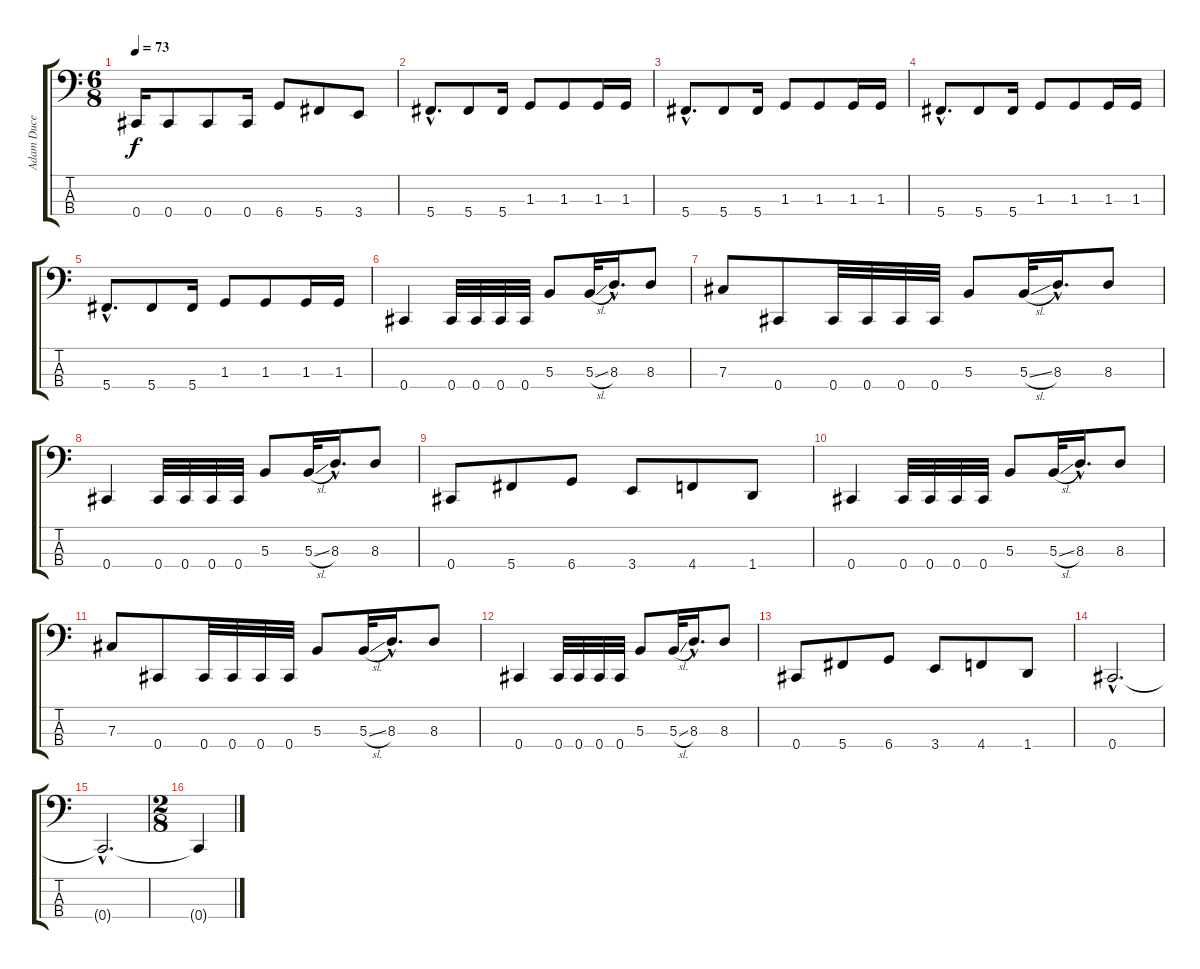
\track ("Adam Duce" "Adam Duce") {instrument electricbasspick}
\staff {score tabs}
\tuning (E2 B1 Gb1 Db1) {hide}
\ts (6 8)
\tempo 73
\clef f4
\ks c
0.4.16{dy f} 0.4.8 0.4.8 0.4.16 6.4.8 5.4.8 3.4.8 |
5.4{hac}.8{d} 5.4.8 5.4.16 1.3.8 1.3.8 1.3.16 1.3.16 |
5.4{hac}.8{d} 5.4.8 5.4.16 1.3.8 1.3.8 1.3.16 1.3.16 |
5.4{hac}.8{d} 5.4.8 5.4.16 1.3.8 1.3.8 1.3.16 1.3.16 |
5.4{hac}.8{d} 5.4.8 5.4.16 1.3.8 1.3.8 1.3.16 1.3.16 |
0.4.4 0.4.32 0.4.32 0.4.32 0.4.32 5.3.8 5.3{sl}.32 8.3{hac}.16{d} 8.3.8 |
7.3.8 0.4.8 0.4.32 0.4.32 0.4.32 0.4.32 5.3.8 5.3{sl}.32 8.3{hac}.16{d} 8.3.8 |
0.4.4 0.4.32 0.4.32 0.4.32 0.4.32 5.3.8 5.3{sl}.32 8.3{hac}.16{d} 8.3.8 |
0.4.8 5.4.8 6.4.8 3.4.8 4.4.8 1.4.8 |
0.4.4 0.4.32 0.4.32 0.4.32 0.4.32 5.3.8 5.3{sl}.32 8.3{hac}.16{d} 8.3.8 |
7.3.8 0.4.8 0.4.32 0.4.32 0.4.32 0.4.32 5.3.8 5.3{sl}.32 8.3{hac}.16{d} 8.3.8 |
0.4.4 0.4.32 0.4.32 0.4.32 0.4.32 5.3.8 5.3{sl}.32 8.3{hac}.16{d} 8.3.8 |
0.4.8 5.4.8 6.4.8 3.4.8 4.4.8 1.4.8 |
0.4{hac}.2{d} |
0.4{hac t}.2{d} |
\ts (2 8)
0.4{t}.4
